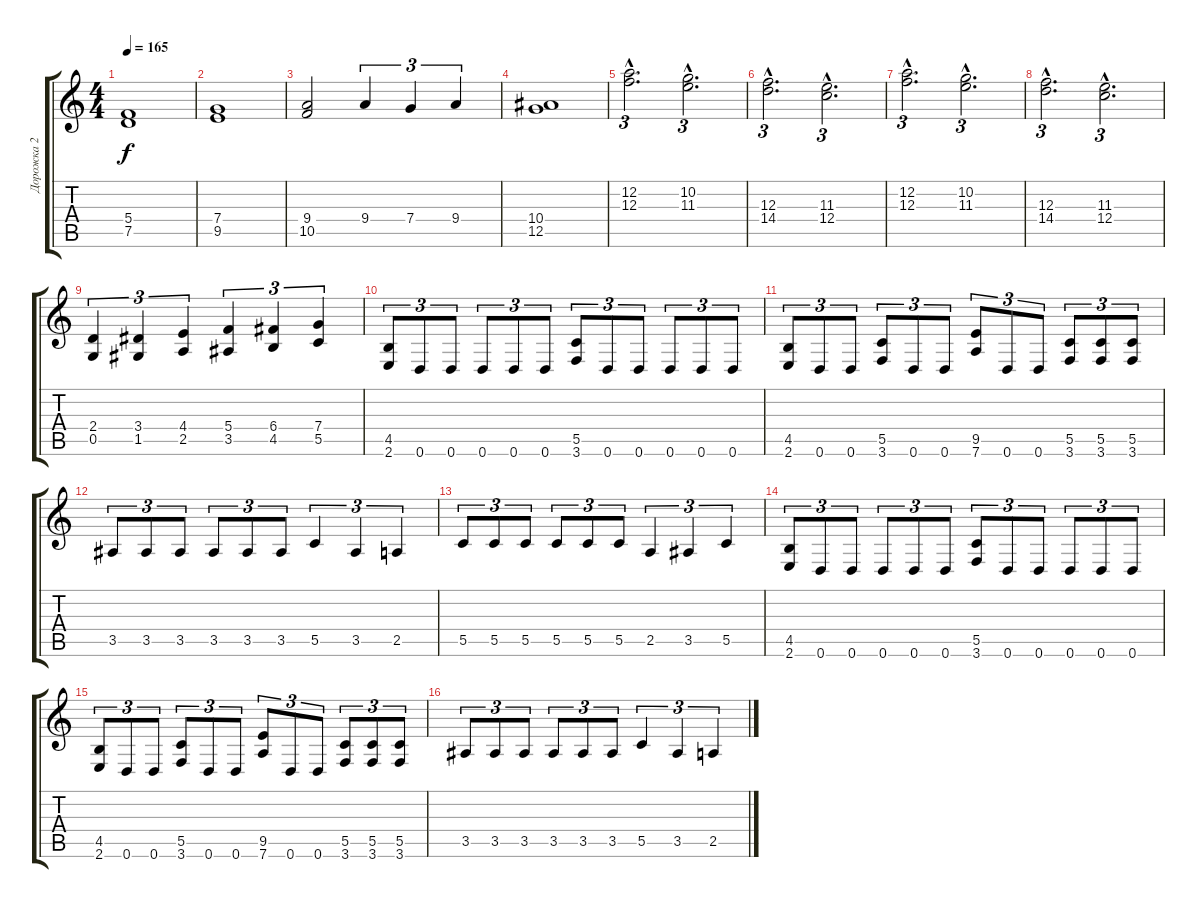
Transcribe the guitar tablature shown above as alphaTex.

\track ("Дорожка 2" "Дорожка 2") {instrument distortionguitar}
\staff {score tabs}
\tuning (D4 A3 F3 C3 G2 D2) {hide}
\ts (4 4)
\tempo 165
\clef g2
\ks c
(5.4 7.5).1{dy f} |
(7.4 9.5).1 |
(9.4 10.5).2 9.4.4{tu (3 2)} 7.4.4{tu (3 2)} 9.4.4{tu (3 2)} |
(10.4 12.5).1 |
(12.2{hac} 12.3{hac}).2{d tu (3 2)} (10.2{hac} 11.3{hac}).2{d tu (3 2)} |
(12.3{hac} 14.4{hac}).2{d tu (3 2)} (11.3{hac} 12.4{hac}).2{d tu (3 2)} |
(12.2{hac} 12.3{hac}).2{d tu (3 2)} (10.2{hac} 11.3{hac}).2{d tu (3 2)} |
(12.3{hac} 14.4{hac}).2{d tu (3 2)} (11.3{hac} 12.4{hac}).2{d tu (3 2)} |
(2.4 0.5).4{tu (3 2)} (3.4 1.5).4{tu (3 2)} (4.4 2.5).4{tu (3 2)} (5.4 3.5).4{tu (3 2)} (6.4 4.5).4{tu (3 2)} (7.4 5.5).4{tu (3 2)} |
(4.5 2.6).8{tu (3 2)} 0.6.8{tu (3 2)} 0.6.8{tu (3 2)} 0.6.8{tu (3 2)} 0.6.8{tu (3 2)} 0.6.8{tu (3 2)} (5.5 3.6).8{tu (3 2)} 0.6.8{tu (3 2)} 0.6.8{tu (3 2)} 0.6.8{tu (3 2)} 0.6.8{tu (3 2)} 0.6.8{tu (3 2)} |
(4.5 2.6).8{tu (3 2)} 0.6.8{tu (3 2)} 0.6.8{tu (3 2)} (5.5 3.6).8{tu (3 2)} 0.6.8{tu (3 2)} 0.6.8{tu (3 2)} (9.5 7.6).8{tu (3 2)} 0.6.8{tu (3 2)} 0.6.8{tu (3 2)} (5.5 3.6).8{tu (3 2)} (5.5 3.6).8{tu (3 2)} (5.5 3.6).8{tu (3 2)} |
3.5.8{tu (3 2)} 3.5.8{tu (3 2)} 3.5.8{tu (3 2)} 3.5.8{tu (3 2)} 3.5.8{tu (3 2)} 3.5.8{tu (3 2)} 5.5.4{tu (3 2)} 3.5.4{tu (3 2)} 2.5.4{tu (3 2)} |
5.5.8{tu (3 2)} 5.5.8{tu (3 2)} 5.5.8{tu (3 2)} 5.5.8{tu (3 2)} 5.5.8{tu (3 2)} 5.5.8{tu (3 2)} 2.5.4{tu (3 2)} 3.5.4{tu (3 2)} 5.5.4{tu (3 2)} |
(4.5 2.6).8{tu (3 2)} 0.6.8{tu (3 2)} 0.6.8{tu (3 2)} 0.6.8{tu (3 2)} 0.6.8{tu (3 2)} 0.6.8{tu (3 2)} (5.5 3.6).8{tu (3 2)} 0.6.8{tu (3 2)} 0.6.8{tu (3 2)} 0.6.8{tu (3 2)} 0.6.8{tu (3 2)} 0.6.8{tu (3 2)} |
(4.5 2.6).8{tu (3 2)} 0.6.8{tu (3 2)} 0.6.8{tu (3 2)} (5.5 3.6).8{tu (3 2)} 0.6.8{tu (3 2)} 0.6.8{tu (3 2)} (9.5 7.6).8{tu (3 2)} 0.6.8{tu (3 2)} 0.6.8{tu (3 2)} (5.5 3.6).8{tu (3 2)} (5.5 3.6).8{tu (3 2)} (5.5 3.6).8{tu (3 2)} |
3.5.8{tu (3 2)} 3.5.8{tu (3 2)} 3.5.8{tu (3 2)} 3.5.8{tu (3 2)} 3.5.8{tu (3 2)} 3.5.8{tu (3 2)} 5.5.4{tu (3 2)} 3.5.4{tu (3 2)} 2.5.4{tu (3 2)}
